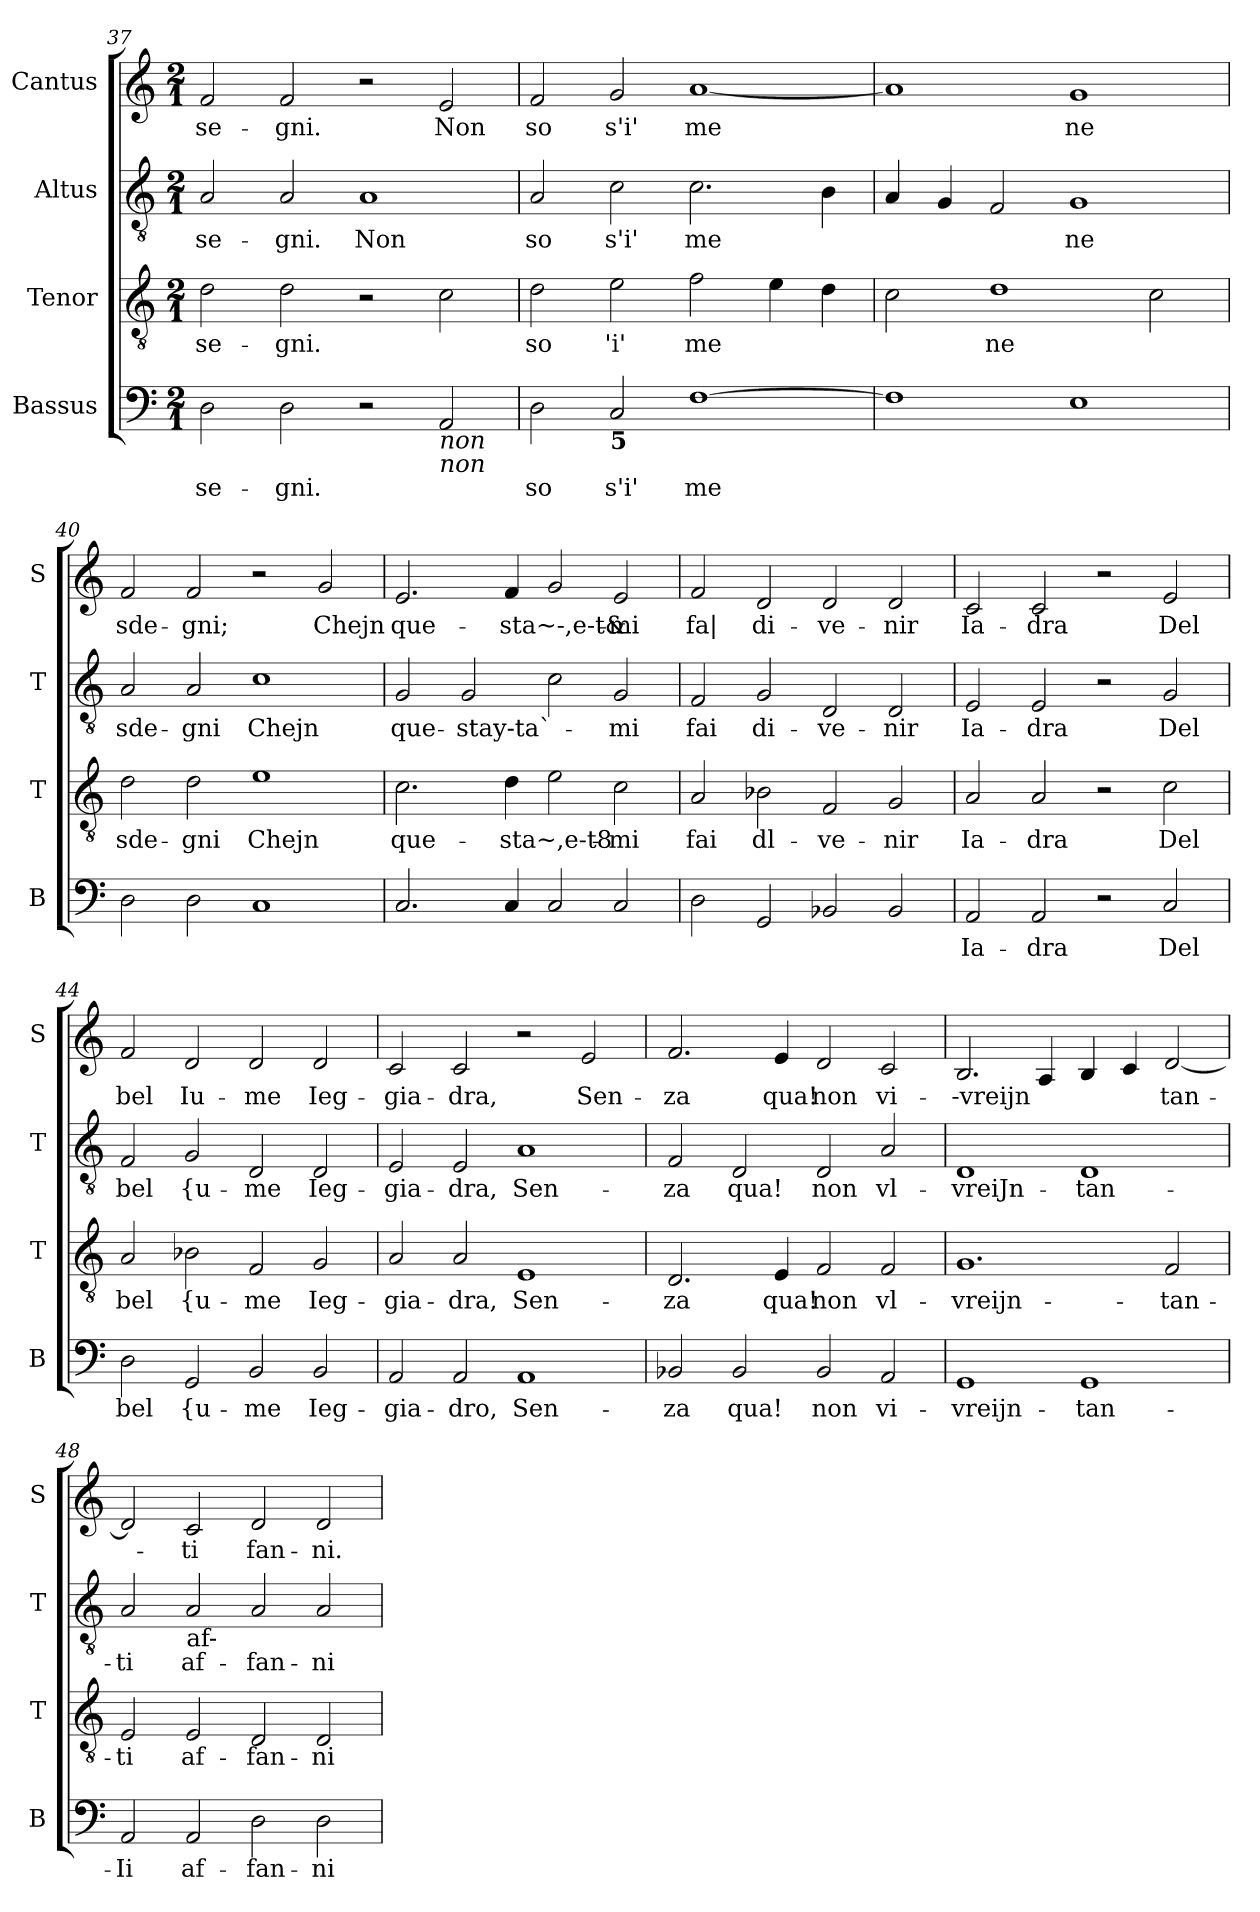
**kern	**text	**kern	**text	**kern	**text	**kern	**text
*part4	*part4	*part3	*part3	*part2	*part2	*part1	*part1
*staff4	*staff4	*staff3	*staff3	*staff2	*staff2	*staff1	*staff1
*I"Bassus	*	*I"Tenor	*	*I"Altus	*	*I"Cantus	*
*I'B	*	*I'T	*	*I'T	*	*I'S	*
*clefF4	*	*clefGv2	*	*clefGv2	*	*clefG2	*
*	*	*ITrd7c12	*	*ITrd7c12	*	*	*
*k[]	*	*k[]	*	*k[]	*	*k[]	*
*M2/1	*	*M2/1	*	*M2/1	*	*M2/1	*
=37	=37	=37	=37	=37	=37	=37	=37
!	!LO:LY:b	!	!LO:LY:b	!	!LO:LY:b	!	!LO:LY:b
2D\	se-	2D\	se-	2AA/	se-	2f/	se-
!	!LO:LY:b	!	!LO:LY:b	!	!LO:LY:b	!	!LO:LY:b
2D\	gni.	2D\	gni.	2AA/	gni.	2f/	gni.
!	!	!	!	!	!LO:LY:b	!	!
2r	.	2r	.	1AA	Non	2r	.
!LO:TX:b:i:t=non	!	!	!	!	!	!	!
!LO:TX:b:i:t=non	!	!	!	!	!	!	!
!	!	!	!	!	!	!	!LO:LY:b
2AA/	.	2C\	.	.	.	2e/	Non
=38	=38	=38	=38	=38	=38	=38	=38
!	!LO:LY:b	!	!LO:LY:b	!	!LO:LY:b	!	!LO:LY:b
2D\	so	2D\	so	2AA/	so	2f/	so
!LO:TX:b:B:t=5	!	!	!	!	!	!	!
!	!LO:LY:b	!	!LO:LY:b	!	!LO:LY:b	!	!LO:LY:b
2C/	s'i'	2E\	'i'	2C\	s'i'	2g/	s'i'
!	!LO:LY:b	!	!LO:LY:b	!	!LO:LY:b	!	!LO:LY:b
[1F	me	2F\	me	2.C\	me	[1a	me
.	.	4E\	.	.	.	.	.
.	.	4D\	.	4BB\	.	.	.
!!LO:LB:g=z
=39	=39	=39	=39	=39	=39	=39	=39
1F]	.	2C\	.	4AA/	.	1a]	.
.	.	.	.	4GG/	.	.	.
!	!	!	!LO:LY:b	!	!	!	!
.	.	1D	ne	2FF/	.	.	.
!	!	!	!	!	!LO:LY:b	!	!LO:LY:b
1E	.	.	.	1GG	ne	1g	ne
.	.	2C\	.	.	.	.	.
=40	=40	=40	=40	=40	=40	=40	=40
!	!	!	!LO:LY:b	!	!LO:LY:b	!	!LO:LY:b
2D\	.	2D\	sde-	2AA/	sde-	2f/	sde-
!	!	!	!LO:LY:b	!	!LO:LY:b	!	!LO:LY:b
2D\	.	2D\	gni	2AA/	gni	2f/	gni;
!	!	!	!LO:LY:b	!	!LO:LY:b	!	!
1C	.	1E	Chejn	1C	Chejn	2r	.
!	!	!	!	!	!	!	!LO:LY:b
.	.	.	.	.	.	2g/	Chejn
=41	=41	=41	=41	=41	=41	=41	=41
!	!	!	!LO:LY:b	!	!LO:LY:b	!	!LO:LY:b
2.C/	.	2.C\	que-	2GG/	que-	2.e/	que-
!	!	!	!	!	!LO:LY:b	!	!
.	.	.	.	2GG/	stay-ta`-	.	.
!	!	!	!LO:LY:b	!	!	!	!LO:LY:b
4C/	.	4D\	sta~,e-t8-	.	.	4f/	sta~-,e-t&-
2C/	.	2E\	.	2C\	.	2g/	.
!	!	!	!LO:LY:b	!	!LO:LY:b	!	!LO:LY:b
2C/	.	2C\	mi	2GG/	mi	2e/	mi
=42	=42	=42	=42	=42	=42	=42	=42
!	!	!	!LO:LY:b	!	!LO:LY:b	!	!LO:LY:b
2D\	.	2AA/	fai	2FF/	fai	2f/	fa|
!	!	!	!LO:LY:b	!	!LO:LY:b	!	!LO:LY:b
2GG/	.	2BB-X\	dl-	2GG/	di-	2d/	di-
!	!	!	!LO:LY:b	!	!LO:LY:b	!	!LO:LY:b
2BB-X/	.	2FF/	ve-	2DD/	ve-	2d/	ve-
!	!	!	!LO:LY:b	!	!LO:LY:b	!	!LO:LY:b
2BB-/	.	2GG/	nir	2DD/	nir	2d/	nir
!!LO:PB:g=z
=43	=43	=43	=43	=43	=43	=43	=43
!	!LO:LY:b	!	!LO:LY:b	!	!LO:LY:b	!	!LO:LY:b
2AA/	Ia-	2AA/	Ia-	2EE/	Ia-	2c/	Ia-
!	!LO:LY:b	!	!LO:LY:b	!	!LO:LY:b	!	!LO:LY:b
2AA/	dra	2AA/	dra	2EE/	dra	2c/	dra
2r	.	2r	.	2r	.	2r	.
!	!LO:LY:b	!	!LO:LY:b	!	!LO:LY:b	!	!LO:LY:b
2C/	Del	2C\	Del	2GG/	Del	2e/	Del
=44	=44	=44	=44	=44	=44	=44	=44
!	!LO:LY:b	!	!LO:LY:b	!	!LO:LY:b	!	!LO:LY:b
2D\	bel	2AA/	bel	2FF/	bel	2f/	bel
!	!LO:LY:b	!	!LO:LY:b	!	!LO:LY:b	!	!LO:LY:b
2GG/	{u-	2BB-X\	{u-	2GG/	{u-	2d/	Iu-
!	!LO:LY:b	!	!LO:LY:b	!	!LO:LY:b	!	!LO:LY:b
2BB/	me	2FF/	me	2DD/	me	2d/	me
!	!LO:LY:b	!	!LO:LY:b	!	!LO:LY:b	!	!LO:LY:b
2BB/	Ieg-	2GG/	Ieg-	2DD/	Ieg-	2d/	Ieg-
=45	=45	=45	=45	=45	=45	=45	=45
!	!LO:LY:b	!	!LO:LY:b	!	!LO:LY:b	!	!LO:LY:b
2AA/	gia-	2AA/	gia-	2EE/	gia-	2c/	gia-
!	!LO:LY:b	!	!LO:LY:b	!	!LO:LY:b	!	!LO:LY:b
2AA/	dro,	2AA/	dra,	2EE/	dra,	2c/	dra,
!	!LO:LY:b	!	!LO:LY:b	!	!LO:LY:b	!	!
1AA	Sen-	1EE	Sen-	1AA	Sen-	2r	.
!	!	!	!	!	!	!	!LO:LY:b
.	.	.	.	.	.	2e/	Sen-
=46	=46	=46	=46	=46	=46	=46	=46
!	!LO:LY:b	!	!LO:LY:b	!	!LO:LY:b	!	!LO:LY:b
2BB-X/	za	2.DD/	za	2FF/	za	2.f/	za
!	!LO:LY:b	!	!	!	!LO:LY:b	!	!
2BB-/	qua!	.	.	2DD/	qua!	.	.
!	!	!	!LO:LY:b	!	!	!	!LO:LY:b
.	.	4EE/	qua!	.	.	4e/	qua!
!	!LO:LY:b	!	!LO:LY:b	!	!LO:LY:b	!	!LO:LY:b
2BB-/	non	2FF/	non	2DD/	non	2d/	non
!	!LO:LY:b	!	!LO:LY:b	!	!LO:LY:b	!	!LO:LY:b
2AA/	vi-	2FF/	vl-	2AA/	vl-	2c/	vi-
!!LO:LB:g=z
=47	=47	=47	=47	=47	=47	=47	=47
!	!LO:LY:b	!	!LO:LY:b	!	!LO:LY:b	!	!LO:LY:b
1GG	vreijn-	1.GG	vreijn-	1DD	-vreiJn-	2.B/	--vreijn
.	.	.	.	.	.	4A/	.
!	!LO:LY:b	!	!	!	!LO:LY:b	!	!
1GG	tan-	.	.	1DD	tan-	4B/	.
.	.	.	.	.	.	4c/	.
!	!	!	!LO:LY:b	!	!	!	!LO:LY:b
.	.	2FF/	tan-	.	.	[2d/	tan-
=48	=48	=48	=48	=48	=48	=48	=48
!	!LO:LY:b	!	!LO:LY:b	!	!LO:LY:b	!	!
2AA/	Ii	2EE/	ti	2AA/	ti	2d/]	.
!	!	!	!	!LO:TX:b:t=af-	!	!	!
!	!LO:LY:b	!	!LO:LY:b	!	!LO:LY:b	!	!LO:LY:b
2AA/	af-	2EE/	af-	2AA/	af-	2c/	ti
!	!LO:LY:b	!	!LO:LY:b	!	!LO:LY:b	!	!LO:LY:b
2D\	fan-	2DD/	fan-	2AA/	fan-	2d/	fan-
!	!LO:LY:b	!	!LO:LY:b	!	!LO:LY:b	!	!LO:LY:b
2D\	ni	2DD/	ni	2AA/	ni	2d/	ni.
=	=	=	=	=	=	=	=
*-	*-	*-	*-	*-	*-	*-	*-
